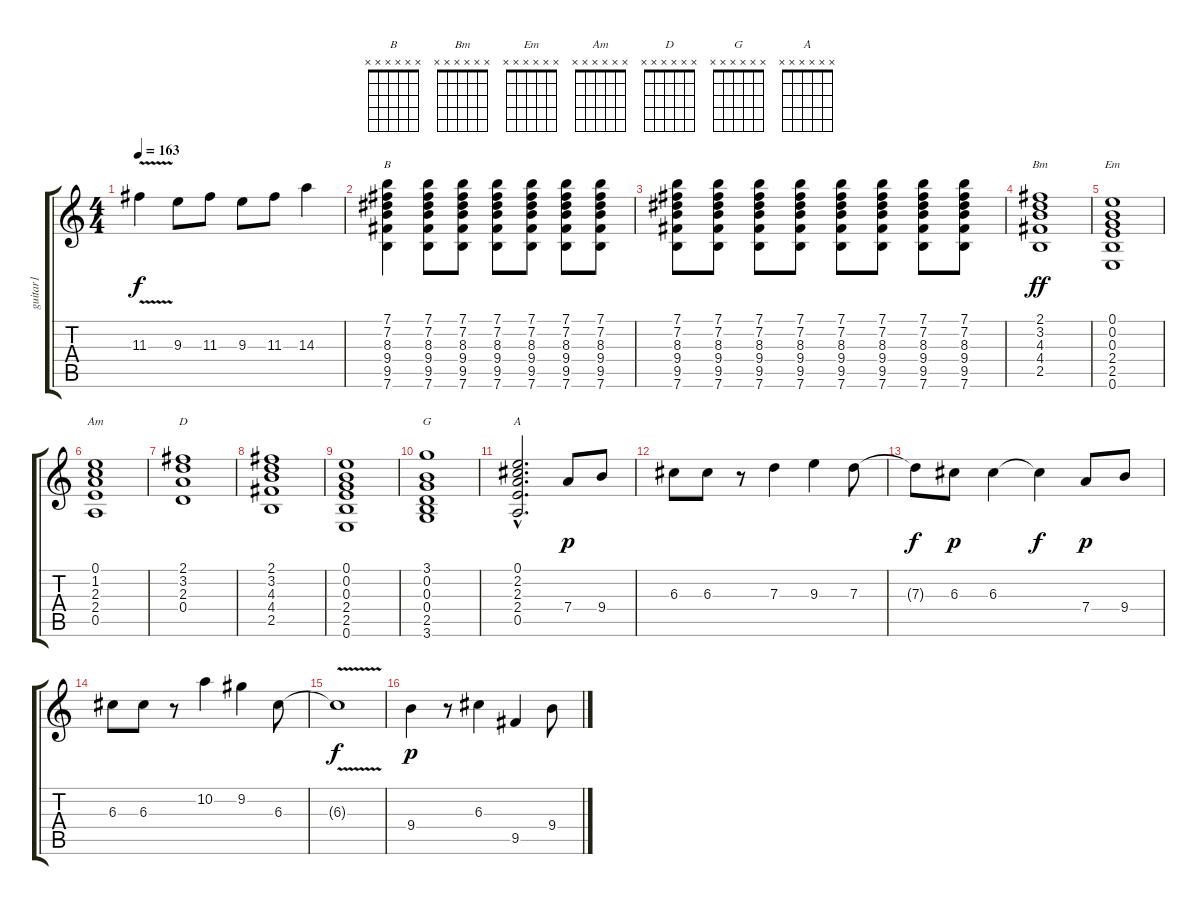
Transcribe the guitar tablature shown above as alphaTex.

\track ("guitar1" "guitar1") {instrument overdrivenguitar}
\staff {score tabs}
\tuning (E4 B3 G3 D3 A2 E2) {hide}
\chord ("B" x x x x x x)
\chord ("Bm" x x x x x x)
\chord ("Em" x x x x x x)
\chord ("Am" x x x x x x)
\chord ("D" x x x x x x)
\chord ("G" x x x x x x)
\chord ("A" x x x x x x)
\ts (4 4)
\tempo 163
\clef g2
\ks c
11.3{v t}.4{dy f} 9.3.8 11.3.8 9.3.8 11.3.8 14.3.4 |
(7.1 7.2 8.3 9.4 9.5 7.6).4{ch "B"} (7.1 7.2 8.3 9.4 9.5 7.6).8 (7.1 7.2 8.3 9.4 9.5 7.6).8 (7.1 7.2 8.3 9.4 9.5 7.6).8 (7.1 7.2 8.3 9.4 9.5 7.6).8 (7.1 7.2 8.3 9.4 9.5 7.6).8 (7.1 7.2 8.3 9.4 9.5 7.6).8 |
(7.1 7.2 8.3 9.4 9.5 7.6).8 (7.1 7.2 8.3 9.4 9.5 7.6).8 (7.1 7.2 8.3 9.4 9.5 7.6).8 (7.1 7.2 8.3 9.4 9.5 7.6).8 (7.1 7.2 8.3 9.4 9.5 7.6).8 (7.1 7.2 8.3 9.4 9.5 7.6).8 (7.1 7.2 8.3 9.4 9.5 7.6).8 (7.1 7.2 8.3 9.4 9.5 7.6).8 |
(2.1 3.2 4.3 4.4 2.5).1{ch "Bm" dy ff instrument overdrivenguitar} |
(0.1 0.2 0.3 2.4 2.5 0.6).1{ch "Em"} |
(0.1 1.2 2.3 2.4 0.5).1{ch "Am"} |
(2.1 3.2 2.3 0.4).1{ch "D"} |
(2.1 3.2 4.3 4.4 2.5).1 |
(0.1 0.2 0.3 2.4 2.5 0.6).1 |
(3.1 0.2 0.3 0.4 2.5 3.6).1{ch "G"} |
(0.1{hac} 2.2{hac} 2.3{hac} 2.4{hac} 0.5{hac}).2{d ch "A"} 7.4.8{dy p instrument overdrivenguitar} 9.4.8 |
6.3.8 6.3.8 r.8 7.3.4 9.3.4 7.3.8 |
7.3{t}.8{dy f} 6.3.8{dy p} 6.3.4 6.3{t}.4{dy f} 7.4.8{dy p} 9.4.8 |
6.3.8 6.3.8 r.8 10.2.4 9.2.4 6.3.8 |
6.3{v t}.1{dy f} |
9.4.4{dy p} r.8 6.3.4 9.5.4 9.4.8
